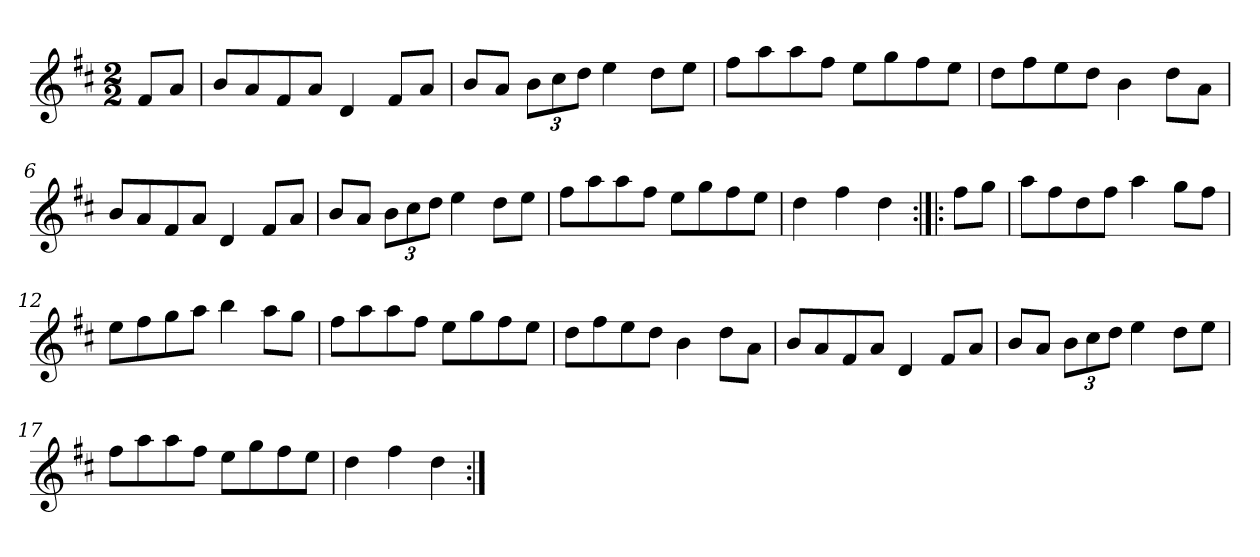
**kern
*part1
*staff1
*clefG2
*k[f#c#]
*D:
*M2/2
=1
8f#/L
8a/J
=2
8b/L
8a/
8f#/
8a/J
4d/
8f#/L
8a/J
=3
8b/L
8a/J
*Xbrackettup
12b\L
12cc#\
12dd\J
4ee\
8dd\L
8ee\J
=4
8ff#\L
8aa\
8aa\
8ff#\J
8ee\L
8gg\
8ff#\
8ee\J
=5
8dd\L
8ff#\
8ee\
8dd\J
4b\
8dd\L
8a\J
=6
8b/L
8a/
8f#/
8a/J
4d/
8f#/L
8a/J
!!LO:LB:g=z
=7
8b/L
8a/J
12b\L
12cc#\
12dd\J
4ee\
8dd\L
8ee\J
=8
8ff#\L
8aa\
8aa\
8ff#\J
8ee\L
8gg\
8ff#\
8ee\J
=9
4dd\
4ff#\
4dd\
=10:|!|:
8ff#\L
8gg\J
=11
8aa\L
8ff#\
8dd\
8ff#\J
4aa\
8gg\L
8ff#\J
=12
8ee\L
8ff#\
8gg\
8aa\J
4bb\
8aa\L
8gg\J
!!LO:LB:g=z
=13
8ff#\L
8aa\
8aa\
8ff#\J
8ee\L
8gg\
8ff#\
8ee\J
=14
8dd\L
8ff#\
8ee\
8dd\J
4b\
8dd\L
8a\J
=15
8b/L
8a/
8f#/
8a/J
4d/
8f#/L
8a/J
=16
8b/L
8a/J
12b\L
12cc#\
12dd\J
4ee\
8dd\L
8ee\J
=17
8ff#\L
8aa\
8aa\
8ff#\J
8ee\L
8gg\
8ff#\
8ee\J
=18
4dd\
4ff#\
4dd\
=:|!
*-
